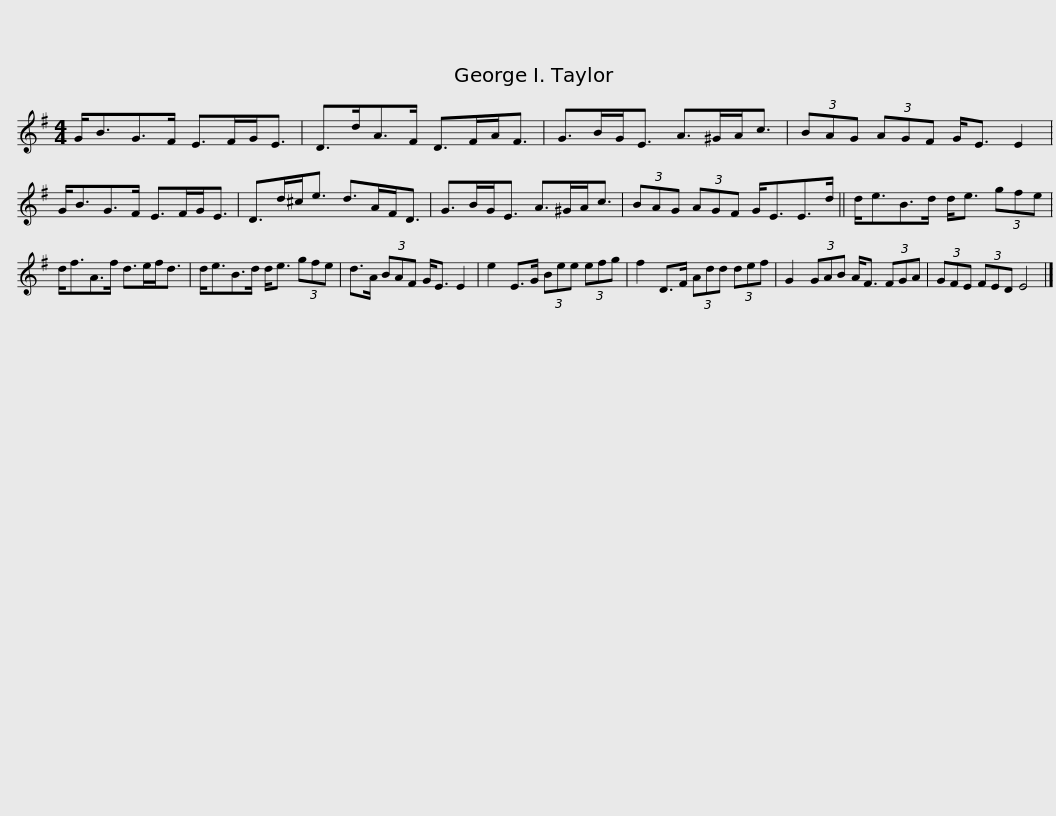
X:1
L:1/8
M:4/4
I:linebreak $
K:Emin
V:1 treble
V:1
 G<BG>F E>FG<E | D>dA>F D>FA<F | G>BG<E A>^GA<c | (3BAG (3AGF G<E E2 |$ G<BG>F E>FG<E | %5
 D>d^c<e d>AF<D | G>BG<E A>^GA<c | (3BAG (3AGF G<EE>d ||$ d<eB>d d<e (3gfe | d<fA>f d>ef<d | %10
 d<eB>d d<e (3gfe | d>A (3BAF G<E E2 |$ e2 E>G (3Bee (3efg | f2 D>F (3Add (3def | G2 (3GAB A<F (3FGA | %15
 (3GFE (3FED E4 |] %16
